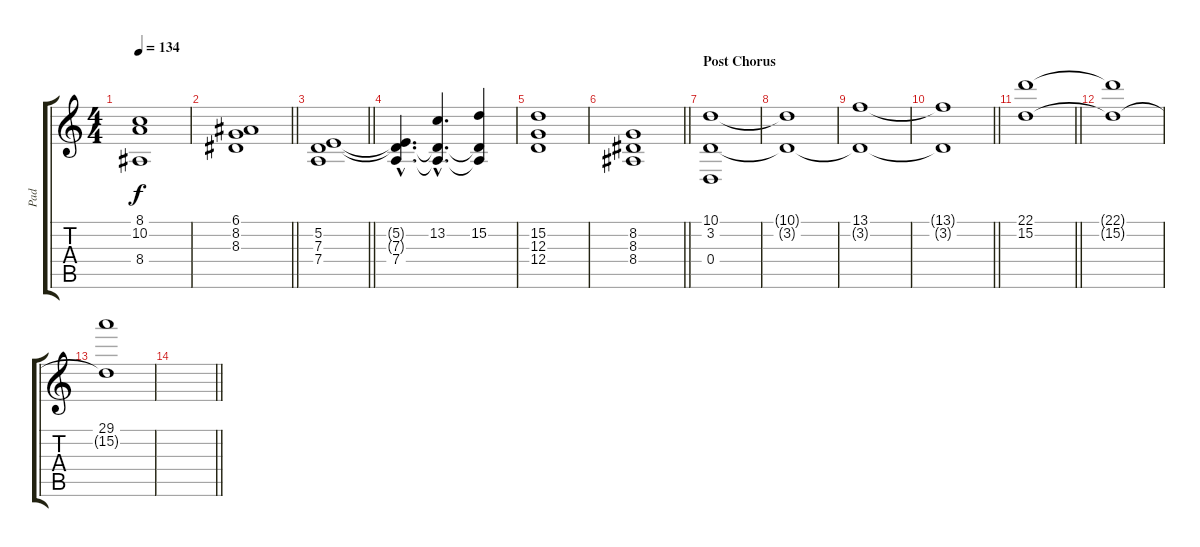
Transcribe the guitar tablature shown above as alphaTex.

\track ("Pad" "Pad") {instrument pad2warm}
\staff {score tabs}
\tuning (E4 B3 G3 D3 A2 D2) {hide}
\ts (4 4)
\tempo 134
\clef g2
\ks c
(8.1 10.2 8.4).1{dy f} |
\barLineRight lightlight
(6.1 8.2 8.3).1 |
\section ("" "")
\barLineRight lightlight
(5.2 7.3 7.4).1 |
(5.2{hac t} 7.3{hac t} 7.4{hac}).4{d} (13.2{hac} 7.3{hac t} 7.4{hac t}).4{d} (15.2 7.3{t} 7.4{t}).4 |
(15.2 12.3 12.4).1 |
\barLineRight lightlight
(8.2 8.3 8.4).1 |
\section ("" "Post Chorus")
(10.1 3.2 0.4).1 |
(10.1{t} 3.2{t}).1 |
(13.1 3.2{t}).1 |
\barLineRight lightlight
(13.1{t} 3.2{t}).1 |
\section ("" "")
\barLineRight lightlight
(22.1 15.2).1 |
(22.1{t} 15.2{t}).1 |
(29.1 15.2{t}).1 |
\barLineRight lightlight
